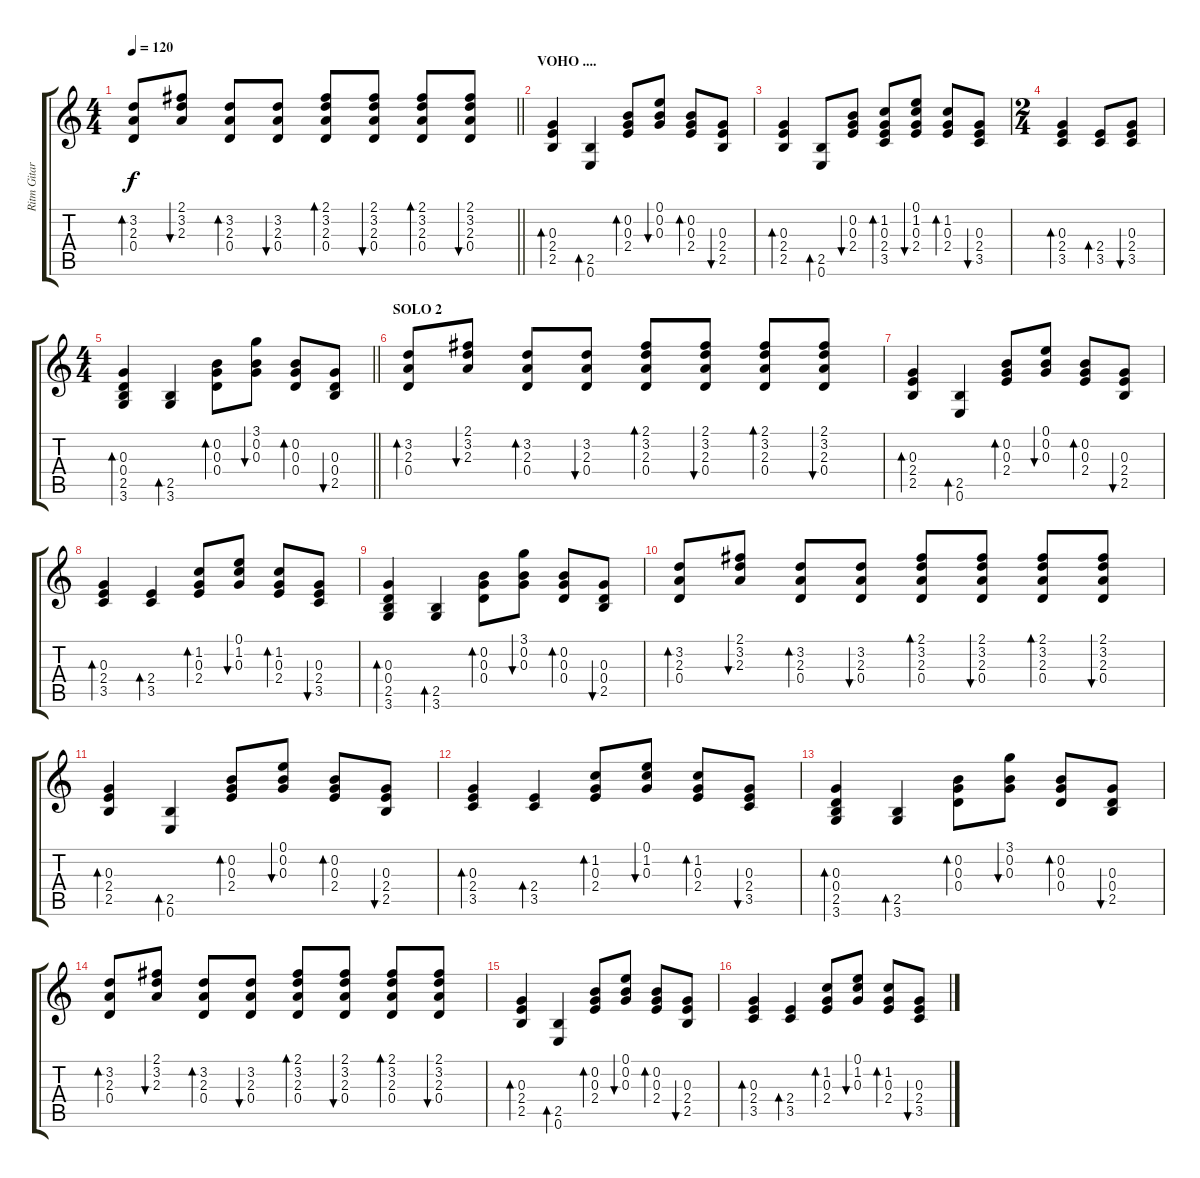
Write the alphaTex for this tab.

\track ("Ritm Gitar" "Ritm Gitar") {instrument acousticguitarsteel}
\staff {score tabs}
\tuning (E4 B3 G3 D3 A2 E2) {hide}
\ts (4 4)
\tempo 120
\clef g2
\barLineRight lightlight
\ks c
(3.2 2.3 0.4).8{bd 60 dy f} (2.1 3.2 2.3).8{bu 60} (3.2 2.3 0.4).8{bd 60} (3.2 2.3 0.4).8{bu 60} (2.1 3.2 2.3 0.4).8{bd 60} (2.1 3.2 2.3 0.4).8{bu 60} (2.1 3.2 2.3 0.4).8{bd 60} (2.1 3.2 2.3 0.4).8{bu 60} |
\section ("" "VOHO ....")
(0.3 2.4 2.5).4{bd 60} (2.5 0.6).4{bd 60} (0.2 0.3 2.4).8{bd 60} (0.1 0.2 0.3).8{bu 60} (0.2 0.3 2.4).8{bd 60} (0.3 2.4 2.5).8{bu 60} |
(0.3 2.4 2.5).4{bd 60} (2.5 0.6).8{bd 60} (0.2 0.3 2.4).8{bu 60} (1.2 0.3 2.4 3.5).8{bd 60} (0.1 1.2 0.3 2.4).8{bu 60} (1.2 0.3 2.4).8{bd 60} (0.3 2.4 3.5).8{bu 60} |
\ts (2 4)
(0.3 2.4 3.5).4{bd 60} (2.4 3.5).8{bd 60} (0.3 2.4 3.5).8{bu 60} |
\ts (4 4)
\barLineRight lightlight
(0.3 0.4 2.5 3.6).4{bd 60} (2.5 3.6).4{bd 60} (0.2 0.3 0.4).8{bd 60} (3.1 0.2 0.3).8{bu 60} (0.2 0.3 0.4).8{bd 60} (0.3 0.4 2.5).8{bu 60} |
\section ("" "SOLO 2")
(3.2 2.3 0.4).8{bd 60} (2.1 3.2 2.3).8{bu 60} (3.2 2.3 0.4).8{bd 60} (3.2 2.3 0.4).8{bu 60} (2.1 3.2 2.3 0.4).8{bd 60} (2.1 3.2 2.3 0.4).8{bu 60} (2.1 3.2 2.3 0.4).8{bd 60} (2.1 3.2 2.3 0.4).8{bu 60} |
(0.3 2.4 2.5).4{bd 60} (2.5 0.6).4{bd 60} (0.2 0.3 2.4).8{bd 60} (0.1 0.2 0.3).8{bu 60} (0.2 0.3 2.4).8{bd 60} (0.3 2.4 2.5).8{bu 60} |
(0.3 2.4 3.5).4{bd 60} (2.4 3.5).4{bd 60} (1.2 0.3 2.4).8{bd 60} (0.1 1.2 0.3).8{bu 60} (1.2 0.3 2.4).8{bd 60} (0.3 2.4 3.5).8{bu 60} |
(0.3 0.4 2.5 3.6).4{bd 60} (2.5 3.6).4{bd 60} (0.2 0.3 0.4).8{bd 60} (3.1 0.2 0.3).8{bu 60} (0.2 0.3 0.4).8{bd 60} (0.3 0.4 2.5).8{bu 60} |
(3.2 2.3 0.4).8{bd 60} (2.1 3.2 2.3).8{bu 60} (3.2 2.3 0.4).8{bd 60} (3.2 2.3 0.4).8{bu 60} (2.1 3.2 2.3 0.4).8{bd 60} (2.1 3.2 2.3 0.4).8{bu 60} (2.1 3.2 2.3 0.4).8{bd 60} (2.1 3.2 2.3 0.4).8{bu 60} |
(0.3 2.4 2.5).4{bd 60} (2.5 0.6).4{bd 60} (0.2 0.3 2.4).8{bd 60} (0.1 0.2 0.3).8{bu 60} (0.2 0.3 2.4).8{bd 60} (0.3 2.4 2.5).8{bu 60} |
(0.3 2.4 3.5).4{bd 60} (2.4 3.5).4{bd 60} (1.2 0.3 2.4).8{bd 60} (0.1 1.2 0.3).8{bu 60} (1.2 0.3 2.4).8{bd 60} (0.3 2.4 3.5).8{bu 60} |
(0.3 0.4 2.5 3.6).4{bd 60} (2.5 3.6).4{bd 60} (0.2 0.3 0.4).8{bd 60} (3.1 0.2 0.3).8{bu 60} (0.2 0.3 0.4).8{bd 60} (0.3 0.4 2.5).8{bu 60} |
(3.2 2.3 0.4).8{bd 60} (2.1 3.2 2.3).8{bu 60} (3.2 2.3 0.4).8{bd 60} (3.2 2.3 0.4).8{bu 60} (2.1 3.2 2.3 0.4).8{bd 60} (2.1 3.2 2.3 0.4).8{bu 60} (2.1 3.2 2.3 0.4).8{bd 60} (2.1 3.2 2.3 0.4).8{bu 60} |
(0.3 2.4 2.5).4{bd 60} (2.5 0.6).4{bd 60} (0.2 0.3 2.4).8{bd 60} (0.1 0.2 0.3).8{bu 60} (0.2 0.3 2.4).8{bd 60} (0.3 2.4 2.5).8{bu 60} |
(0.3 2.4 3.5).4{bd 60} (2.4 3.5).4{bd 60} (1.2 0.3 2.4).8{bd 60} (0.1 1.2 0.3).8{bu 60} (1.2 0.3 2.4).8{bd 60} (0.3 2.4 3.5).8{bu 60}
